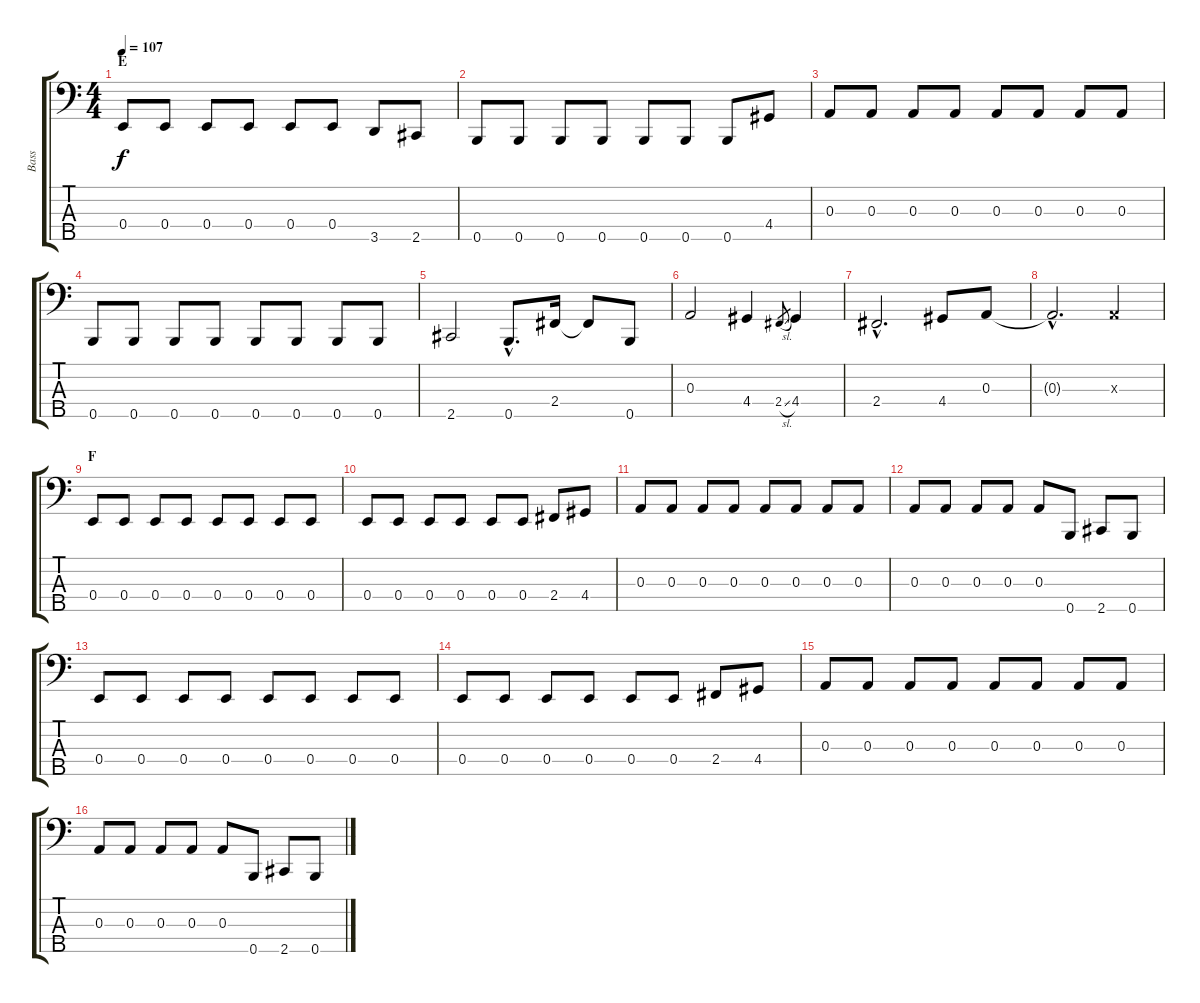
\track ("Bass" "Bass") {instrument electricbassfinger}
\staff {score tabs}
\tuning (G2 D2 A1 E1 B0) {hide}
\ts (4 4)
\section ("" "E")
\tempo 107
\clef f4
\ks c
0.4.8{dy f} 0.4.8 0.4.8 0.4.8 0.4.8 0.4.8 3.5.8 2.5.8 |
0.5.8 0.5.8 0.5.8 0.5.8 0.5.8 0.5.8 0.5.8 4.4.8 |
0.3.8 0.3.8 0.3.8 0.3.8 0.3.8 0.3.8 0.3.8 0.3.8 |
0.5.8 0.5.8 0.5.8 0.5.8 0.5.8 0.5.8 0.5.8 0.5.8 |
2.5.2 0.5{hac}.8{d} 2.4.16 2.4{t}.8 0.5.8 |
0.3.2 4.4.4 2.4{sl}.8{gr} 4.4.4 |
2.4{hac}.2{d} 4.4.8 0.3.8 |
0.3{hac t}.2{d} 0.3{x}.4 |
\section ("" "F")
0.4.8 0.4.8 0.4.8 0.4.8 0.4.8 0.4.8 0.4.8 0.4.8 |
0.4.8 0.4.8 0.4.8 0.4.8 0.4.8 0.4.8 2.4.8 4.4.8 |
0.3.8 0.3.8 0.3.8 0.3.8 0.3.8 0.3.8 0.3.8 0.3.8 |
0.3.8 0.3.8 0.3.8 0.3.8 0.3.8 0.5.8 2.5.8 0.5.8 |
0.4.8 0.4.8 0.4.8 0.4.8 0.4.8 0.4.8 0.4.8 0.4.8 |
0.4.8 0.4.8 0.4.8 0.4.8 0.4.8 0.4.8 2.4.8 4.4.8 |
0.3.8 0.3.8 0.3.8 0.3.8 0.3.8 0.3.8 0.3.8 0.3.8 |
0.3.8 0.3.8 0.3.8 0.3.8 0.3.8 0.5.8 2.5.8 0.5.8
